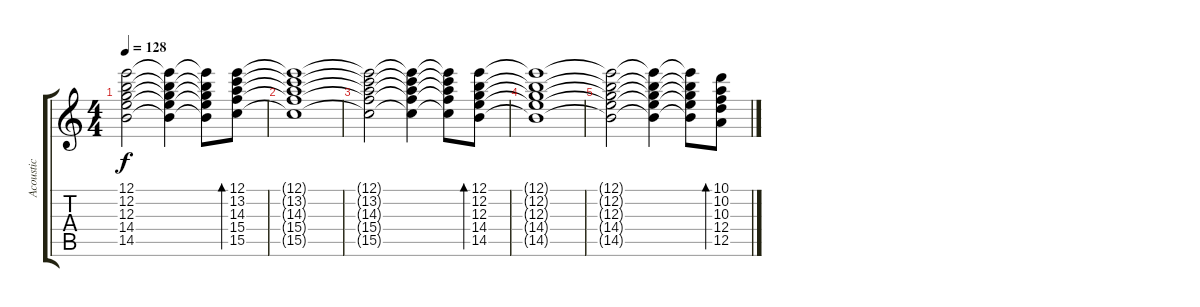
\track ("Acoustic" "Acoustic") {instrument acousticguitarsteel}
\staff {score tabs}
\tuning (E4 B3 G3 D3 A2 D2) {hide}
\ts (4 4)
\tempo 128
\clef g2
\ks c
(12.1{t} 12.2{t} 12.3{t} 14.4{t} 14.5{t}).2{dy f} (12.1{t} 12.2{t} 12.3{t} 14.4{t} 14.5{t}).4 (12.1{t} 12.2{t} 12.3{t} 14.4{t} 14.5{t}).8 (12.1 13.2 14.3 15.4 15.5).8{bd 480} |
(12.1{t} 13.2{t} 14.3{t} 15.4{t} 15.5{t}).1 |
(12.1{t} 13.2{t} 14.3{t} 15.4{t} 15.5{t}).2 (12.1{t} 13.2{t} 14.3{t} 15.4{t} 15.5{t}).4 (12.1{t} 13.2{t} 14.3{t} 15.4{t} 15.5{t}).8 (12.1 12.2 12.3 14.4 14.5).8{bd 480} |
(12.1{t} 12.2{t} 12.3{t} 14.4{t} 14.5{t}).1 |
(12.1{t} 12.2{t} 12.3{t} 14.4{t} 14.5{t}).2 (12.1{t} 12.2{t} 12.3{t} 14.4{t} 14.5{t}).4 (12.1{t} 12.2{t} 12.3{t} 14.4{t} 14.5{t}).8 (10.1 10.2 10.3 12.4 12.5).8{bd 480}
